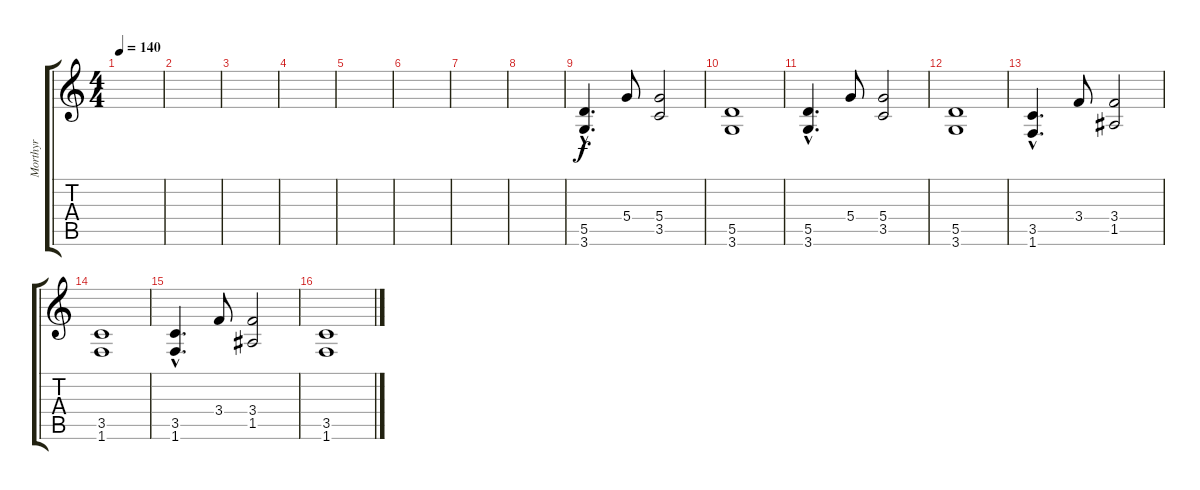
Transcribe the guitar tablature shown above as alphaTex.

\track ("Morthyr" "Morthyr") {instrument distortionguitar}
\staff {score tabs}
\tuning (E4 B3 G3 D3 A2 E2) {hide}
\ts (4 4)
\tempo 140
\clef g2
\ks c
|
|
|
|
|
|
|
|
(5.5{hac} 3.6{hac}).4{d} 5.4.8 (5.4 3.5).2 |
(5.5 3.6).1 |
(5.5{hac} 3.6{hac}).4{d} 5.4.8 (5.4 3.5).2 |
(5.5 3.6).1 |
(3.5{hac} 1.6{hac}).4{d} 3.4.8 (3.4 1.5).2 |
(3.5 1.6).1 |
(3.5{hac} 1.6{hac}).4{d} 3.4.8 (3.4 1.5).2 |
(3.5 1.6).1
